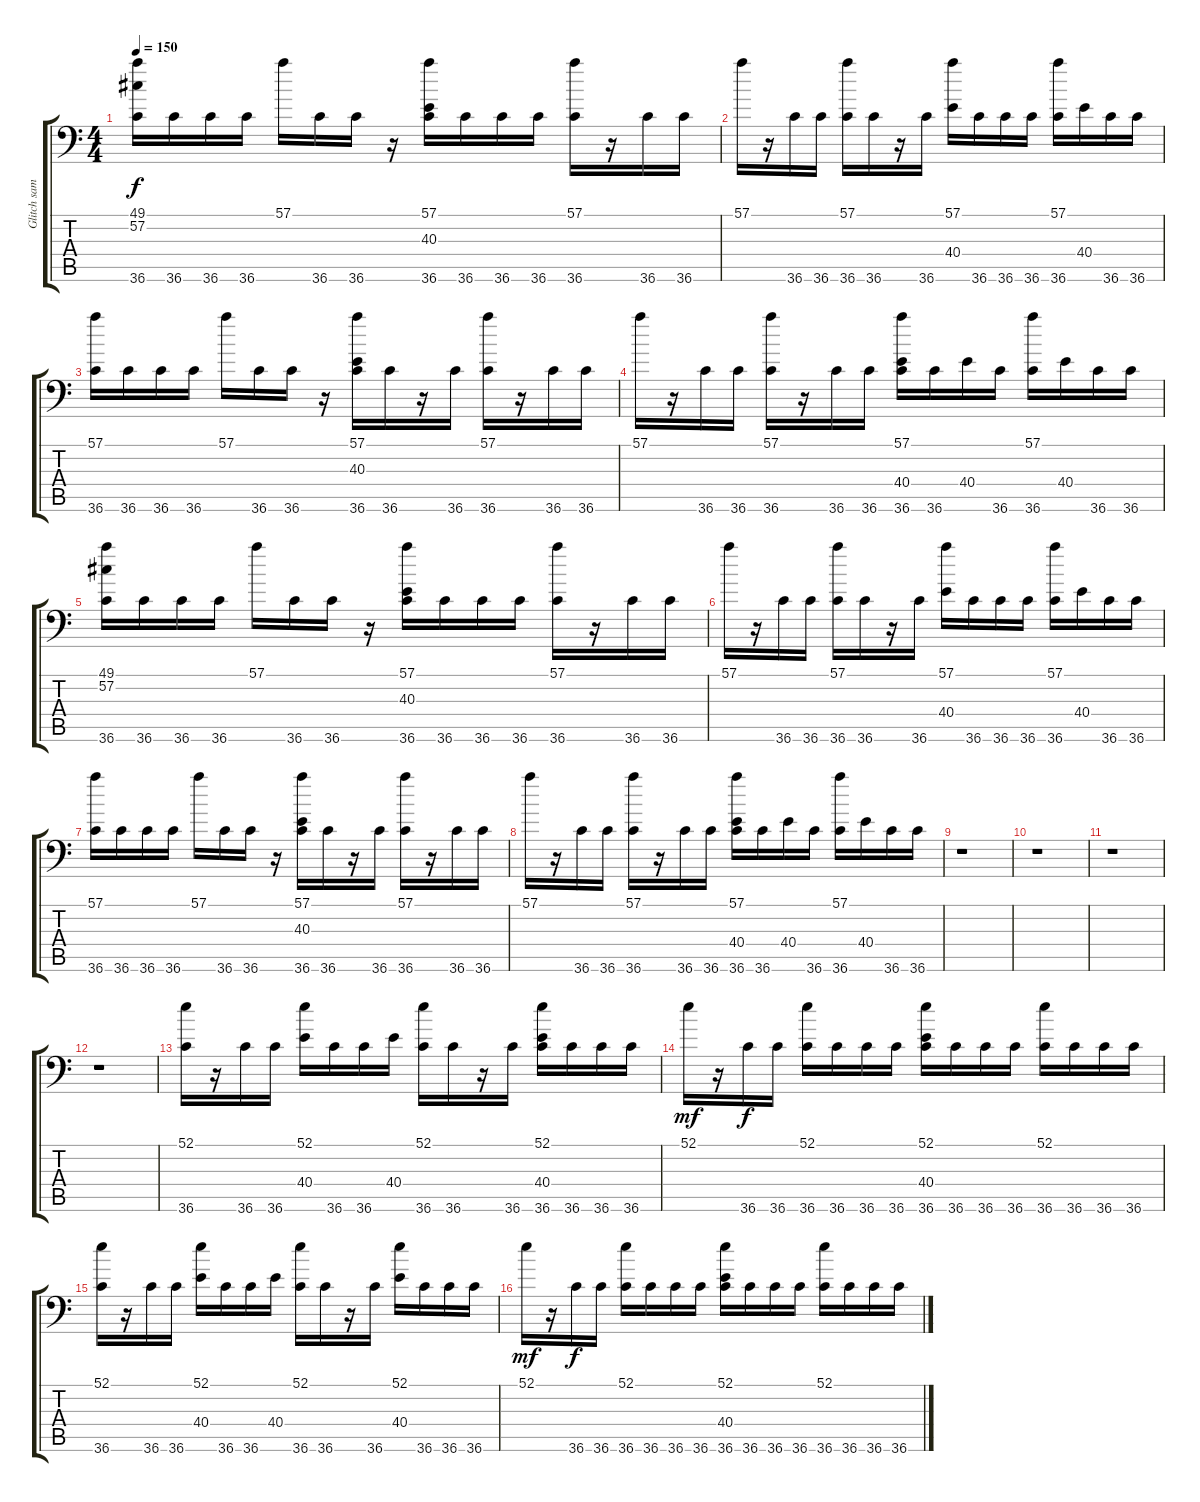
\track ("Glitch samples/Real drums" "Glitch sam") {instrument acousticgrandpiano}
\staff {score tabs}
\tuning (C-1 C-1 C-1 C-1 C-1 C-1) {hide}
\ts (4 4)
\tempo 150
\clef f4
\ks c
(49.1 57.2 36.6).16{dy f} 36.6.16 36.6.16 36.6.16 57.1.16 36.6.16 36.6.16 r.16 (57.1 40.3 36.6).16 36.6.16 36.6.16 36.6.16 (57.1 36.6).16 r.16 36.6.16 36.6.16 |
57.1.16 r.16 36.6.16 36.6.16 (57.1 36.6).16 36.6.16 r.16 36.6.16 (57.1 40.4).16 36.6.16 36.6.16 36.6.16 (57.1 36.6).16 40.4.16 36.6.16 36.6.16 |
(57.1 36.6).16 36.6.16 36.6.16 36.6.16 57.1.16 36.6.16 36.6.16 r.16 (57.1 40.3 36.6).16 36.6.16 r.16 36.6.16 (57.1 36.6).16 r.16 36.6.16 36.6.16 |
57.1.16 r.16 36.6.16 36.6.16 (57.1 36.6).16 r.16 36.6.16 36.6.16 (57.1 40.4 36.6).16 36.6.16 40.4.16 36.6.16 (57.1 36.6).16 40.4.16 36.6.16 36.6.16 |
(49.1 57.2 36.6).16 36.6.16 36.6.16 36.6.16 57.1.16 36.6.16 36.6.16 r.16 (57.1 40.3 36.6).16 36.6.16 36.6.16 36.6.16 (57.1 36.6).16 r.16 36.6.16 36.6.16 |
57.1.16 r.16 36.6.16 36.6.16 (57.1 36.6).16 36.6.16 r.16 36.6.16 (57.1 40.4).16 36.6.16 36.6.16 36.6.16 (57.1 36.6).16 40.4.16 36.6.16 36.6.16 |
(57.1 36.6).16 36.6.16 36.6.16 36.6.16 57.1.16 36.6.16 36.6.16 r.16 (57.1 40.3 36.6).16 36.6.16 r.16 36.6.16 (57.1 36.6).16 r.16 36.6.16 36.6.16 |
57.1.16 r.16 36.6.16 36.6.16 (57.1 36.6).16 r.16 36.6.16 36.6.16 (57.1 40.4 36.6).16 36.6.16 40.4.16 36.6.16 (57.1 36.6).16 40.4.16 36.6.16 36.6.16 |
r.1 |
r.1 |
r.1 |
r.1 |
(52.1 36.6).16 r.16 36.6.16 36.6.16 (52.1 40.4).16 36.6.16 36.6.16 40.4.16 (52.1 36.6).16 36.6.16 r.16 36.6.16 (52.1 40.4 36.6).16 36.6.16 36.6.16 36.6.16 |
52.1.16{dy mf} r.16 36.6.16{dy f} 36.6.16 (52.1 36.6).16 36.6.16 36.6.16 36.6.16 (52.1 40.4 36.6).16 36.6.16 36.6.16 36.6.16 (52.1 36.6).16 36.6.16 36.6.16 36.6.16 |
(52.1 36.6).16 r.16 36.6.16 36.6.16 (52.1 40.4).16 36.6.16 36.6.16 40.4.16 (52.1 36.6).16 36.6.16 r.16 36.6.16 (52.1 40.4).16 36.6.16 36.6.16 36.6.16 |
52.1.16{dy mf} r.16 36.6.16{dy f} 36.6.16 (52.1 36.6).16 36.6.16 36.6.16 36.6.16 (52.1 40.4 36.6).16 36.6.16 36.6.16 36.6.16 (52.1 36.6).16 36.6.16 36.6.16 36.6.16
